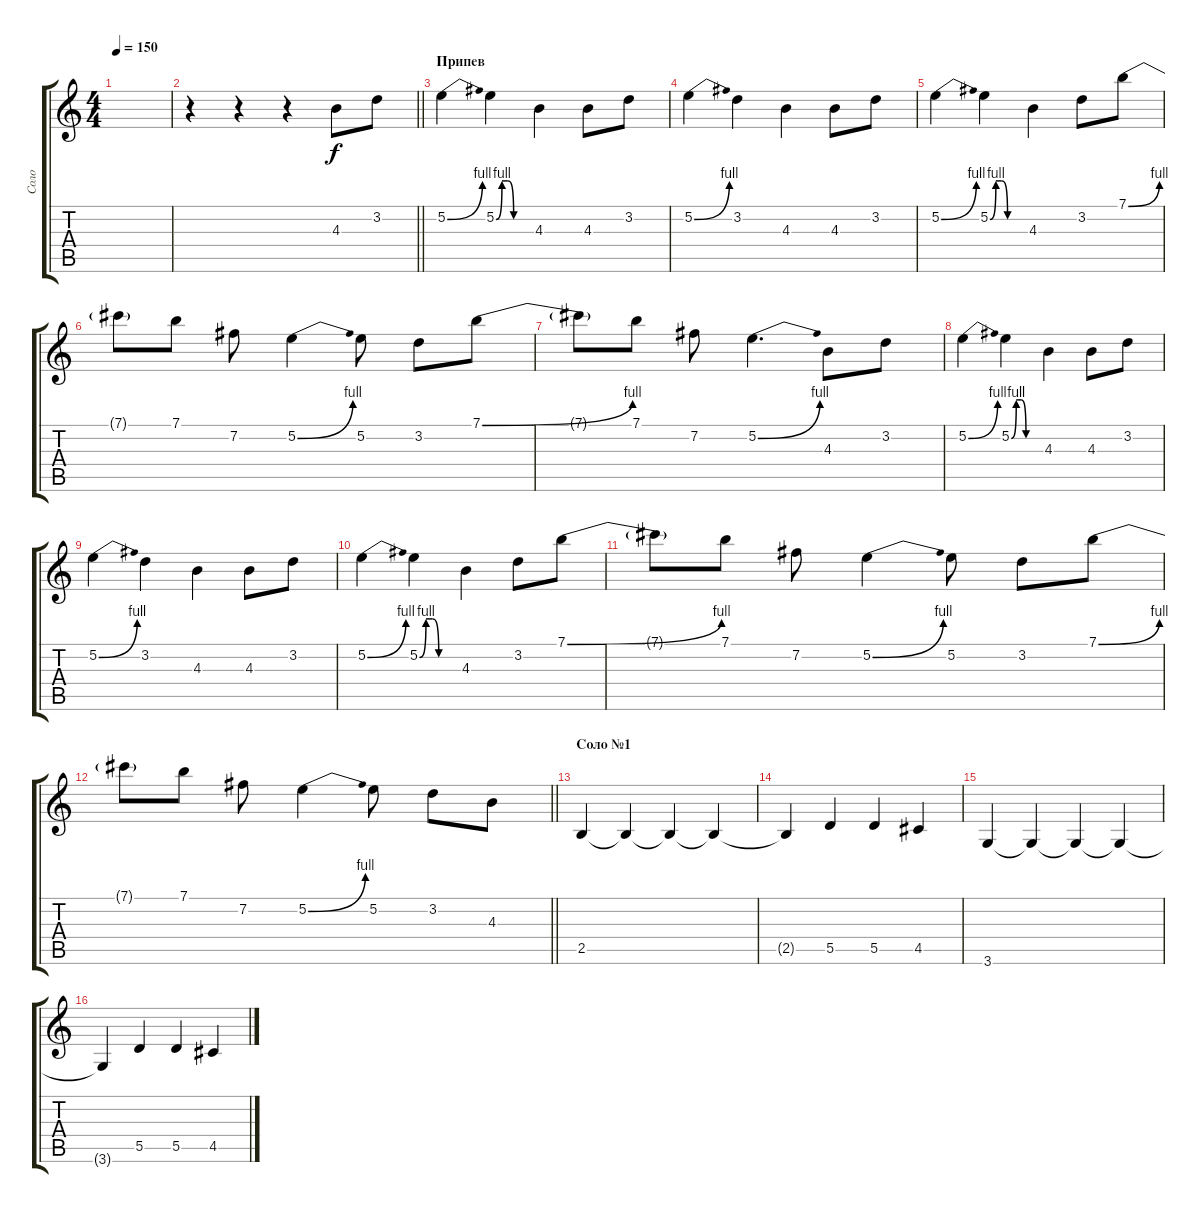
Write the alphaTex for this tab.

\track ("Соло" "Соло") {instrument distortionguitar}
\staff {score tabs}
\tuning (E4 B3 G3 D3 A2 E2) {hide}
\ts (4 4)
\tempo 150
\clef g2
\ks c
|
\barLineRight lightlight
r.4 r.4 r.4 4.3.8 3.2.8 |
\section ("" "Припев")
5.2{be (bend 0 0 60 4)}.4 5.2{be (custom 0 0 10 4 20 4 30 0 60 0)}.4 4.3.4 4.3.8 3.2.8 |
5.2{be (bend 0 0 60 4)}.4 3.2.4 4.3.4 4.3.8 3.2.8 |
5.2{be (bend 0 0 60 4)}.4 5.2{be (custom 0 0 10 4 20 4 30 0 60 0)}.4 4.3.4 3.2.8 7.1{be (bend 0 0 60 4)}.8 |
7.1{t}.8 7.1.8 7.2.8 5.2{be (bend 0 0 60 4)}.4 5.2.8 3.2.8 7.1{be (bend 0 0 60 4)}.8 |
7.1{t}.8 7.1.8 7.2.8 5.2{be (bend 0 0 60 4)}.4{d} 4.3.8 3.2.8 |
5.2{be (bend 0 0 60 4)}.4 5.2{be (custom 0 0 10 4 20 4 30 0 60 0)}.4 4.3.4 4.3.8 3.2.8 |
5.2{be (bend 0 0 60 4)}.4 3.2.4 4.3.4 4.3.8 3.2.8 |
5.2{be (bend 0 0 60 4)}.4 5.2{be (custom 0 0 10 4 20 4 30 0 60 0)}.4 4.3.4 3.2.8 7.1{be (bend 0 0 60 4)}.8 |
7.1{t}.8 7.1.8 7.2.8 5.2{be (bend 0 0 60 4)}.4 5.2.8 3.2.8 7.1{be (bend 0 0 60 4)}.8 |
\barLineRight lightlight
7.1{t}.8 7.1.8 7.2.8 5.2{be (bend 0 0 60 4)}.4 5.2.8 3.2.8 4.3.8 |
\section ("" "Соло №1")
2.5.4 2.5{t}.4 2.5{t}.4 2.5{t}.4 |
2.5{t}.4 5.5.4 5.5.4 4.5.4 |
3.6.4 3.6{t}.4 3.6{t}.4 3.6{t}.4 |
3.6{t}.4 5.5.4 5.5.4 4.5.4
